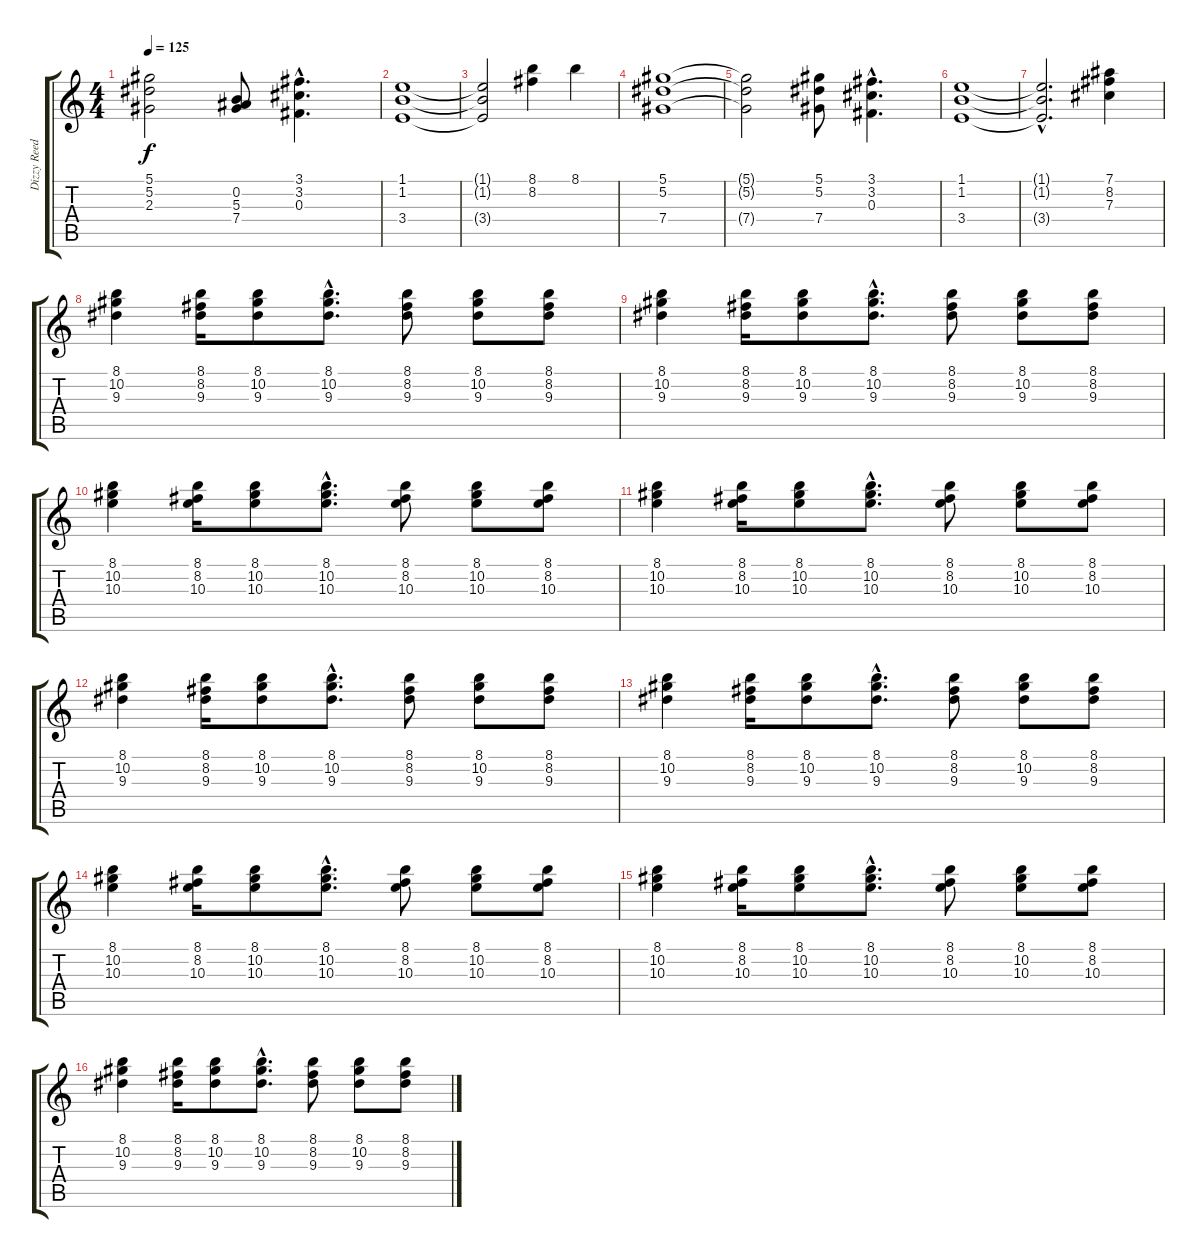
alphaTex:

\track ("Dizzy Reed" "Dizzy Reed") {instrument acousticguitarnylon}
\staff {score tabs}
\tuning (Eb4 Bb3 Gb3 Db3 Ab2 Eb2) {hide}
\ts (4 4)
\tempo 125
\clef g2
\ks c
(5.1{t} 5.2{t} 2.3{t}).2{dy f} (0.2 5.3 7.4).8 (3.1{hac} 3.2{hac} 0.3{hac}).4{d} |
(1.1 1.2 3.4).1 |
(1.1{t} 1.2{t} 3.4{t}).2 (8.1 8.2).4 8.1.4 |
(5.1 5.2 7.4).1 |
(5.1{t} 5.2{t} 7.4{t}).2 (5.1 5.2 7.4).8 (3.1{hac} 3.2{hac} 0.3{hac}).4{d} |
(1.1 1.2 3.4).1 |
(1.1{hac t} 1.2{hac t} 3.4{hac t}).2{d} (7.1 8.2 7.3).4 |
(8.1 10.2 9.3).4 (8.1 8.2 9.3).16 (8.1 10.2 9.3).8 (8.1{hac} 10.2{hac} 9.3{hac}).8{d} (8.1 8.2 9.3).8 (8.1 10.2 9.3).8 (8.1 8.2 9.3).8 |
(8.1 10.2 9.3).4 (8.1 8.2 9.3).16 (8.1 10.2 9.3).8 (8.1{hac} 10.2{hac} 9.3{hac}).8{d} (8.1 8.2 9.3).8 (8.1 10.2 9.3).8 (8.1 8.2 9.3).8 |
(8.1 10.2 10.3).4 (8.1 8.2 10.3).16 (8.1 10.2 10.3).8 (8.1{hac} 10.2{hac} 10.3{hac}).8{d} (8.1 8.2 10.3).8 (8.1 10.2 10.3).8 (8.1 8.2 10.3).8 |
(8.1 10.2 10.3).4 (8.1 8.2 10.3).16 (8.1 10.2 10.3).8 (8.1{hac} 10.2{hac} 10.3{hac}).8{d} (8.1 8.2 10.3).8 (8.1 10.2 10.3).8 (8.1 8.2 10.3).8 |
(8.1 10.2 9.3).4 (8.1 8.2 9.3).16 (8.1 10.2 9.3).8 (8.1{hac} 10.2{hac} 9.3{hac}).8{d} (8.1 8.2 9.3).8 (8.1 10.2 9.3).8 (8.1 8.2 9.3).8 |
(8.1 10.2 9.3).4 (8.1 8.2 9.3).16 (8.1 10.2 9.3).8 (8.1{hac} 10.2{hac} 9.3{hac}).8{d} (8.1 8.2 9.3).8 (8.1 10.2 9.3).8 (8.1 8.2 9.3).8 |
(8.1 10.2 10.3).4 (8.1 8.2 10.3).16 (8.1 10.2 10.3).8 (8.1{hac} 10.2{hac} 10.3{hac}).8{d} (8.1 8.2 10.3).8 (8.1 10.2 10.3).8 (8.1 8.2 10.3).8 |
(8.1 10.2 10.3).4 (8.1 8.2 10.3).16 (8.1 10.2 10.3).8 (8.1{hac} 10.2{hac} 10.3{hac}).8{d} (8.1 8.2 10.3).8 (8.1 10.2 10.3).8 (8.1 8.2 10.3).8 |
(8.1 10.2 9.3).4 (8.1 8.2 9.3).16 (8.1 10.2 9.3).8 (8.1{hac} 10.2{hac} 9.3{hac}).8{d} (8.1 8.2 9.3).8 (8.1 10.2 9.3).8 (8.1 8.2 9.3).8
